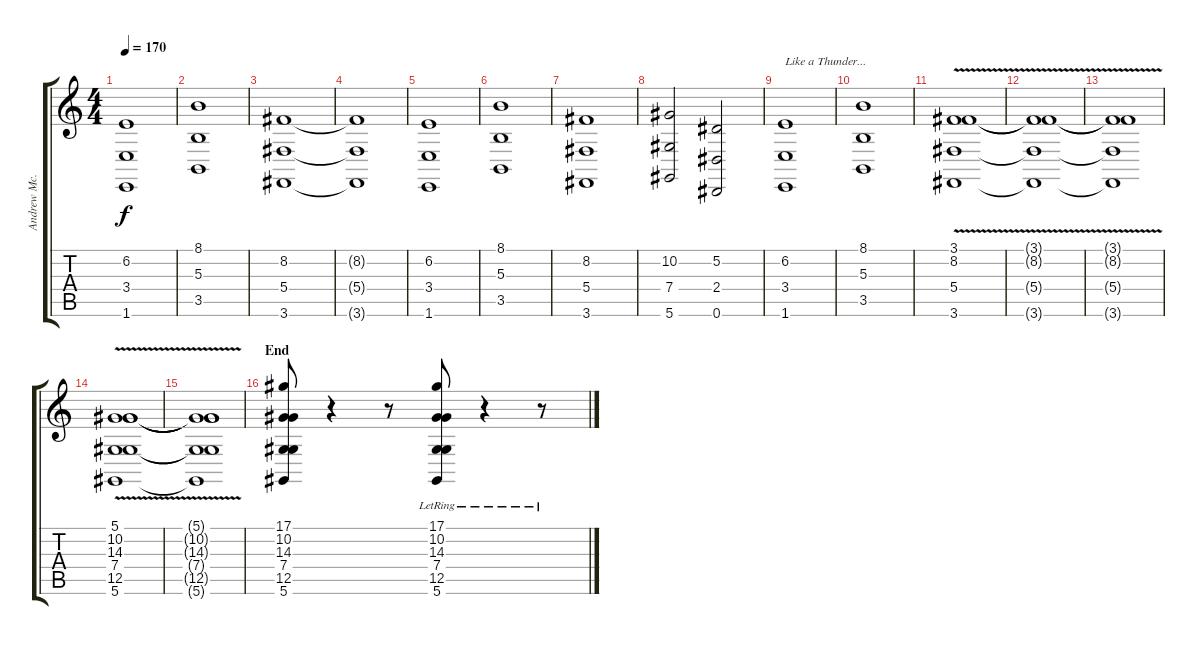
\track ("Andrew Mc.Pauls" "Andrew Mc.") {instrument stringensemble1}
\staff {score tabs}
\tuning (Eb4 Bb3 Gb3 Db3 Ab2 Eb2) {hide}
\ts (4 4)
\tempo 170
\clef g2
\ks c
(6.2 3.4 1.6).1{dy f} |
(8.1 5.3 3.5).1 |
(8.2 5.4 3.6).1 |
(8.2{t} 5.4{t} 3.6{t}).1 |
(6.2 3.4 1.6).1 |
(8.1 5.3 3.5).1 |
(8.2 5.4 3.6).1 |
(10.2 7.4 5.6).2 (5.2 2.4 0.6).2 |
(6.2 3.4 1.6).1{txt "Like a Thunder..."} |
(8.1 5.3 3.5).1 |
(3.1{v} 8.2{v} 5.4{v} 3.6{v}).1 |
(3.1{v t} 8.2{v t} 5.4{v t} 3.6{v t}).1 |
(3.1{v t} 8.2{v t} 5.4{v t} 3.6{v t}).1 |
(5.1{v} 10.2{v} 14.3{v} 7.4{v} 12.5{v} 5.6{v}).1 |
(5.1{v t} 10.2{v t} 14.3{v t} 7.4{v t} 12.5{v t} 5.6{v t}).1 |
\section ("" "End")
(17.1 10.2 14.3 7.4 12.5 5.6).8{volume 16 instrument stringensemble2} r.4 r.8 (17.1 10.2 14.3{lr} 7.4 12.5{lr} 5.6{lr}).8 r.4 r.8
